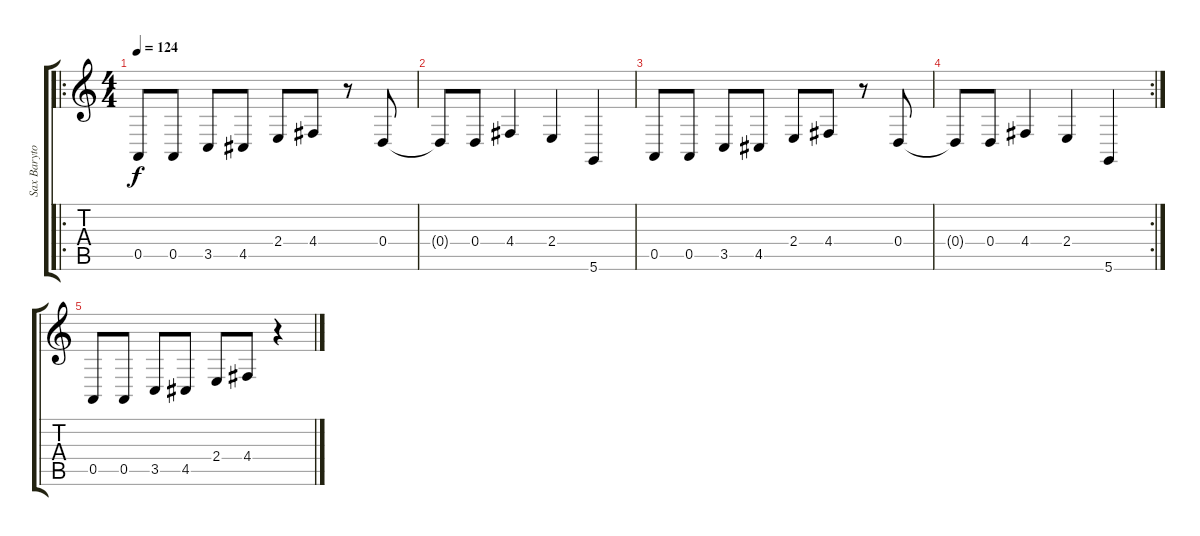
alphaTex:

\track ("Sax Baryton" "Sax Baryto") {instrument baritonesax}
\staff {score tabs}
\tuning (E4 B3 G3 D3 A2 D2) {hide}
\ro
\ts (4 4)
\tempo 124
\clef g2
\ks c
0.5.8{dy f} 0.5.8 3.5.8 4.5.8 2.4.8 4.4.8 r.8 0.4.8 |
0.4{t}.8 0.4.8 4.4.4 2.4.4 5.6.4 |
0.5.8 0.5.8 3.5.8 4.5.8 2.4.8 4.4.8 r.8 0.4.8 |
\rc 2
0.4{t}.8 0.4.8 4.4.4 2.4.4 5.6.4 |
0.5.8 0.5.8 3.5.8 4.5.8 2.4.8 4.4.8 r.4
